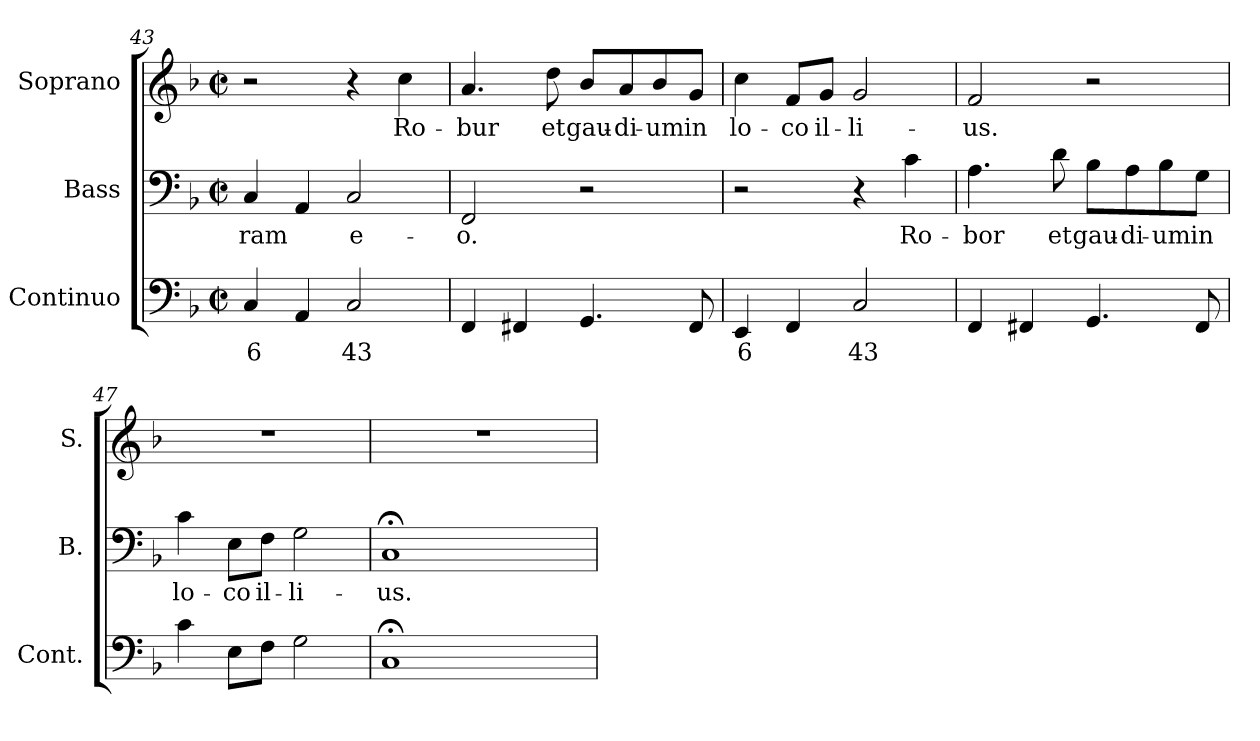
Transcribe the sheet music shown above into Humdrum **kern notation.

**kern	**text	**kern	**text	**kern	**text
*part3	*part3	*part2	*part2	*part1	*part1
*staff3	*staff3	*staff2	*staff2	*staff1	*staff1
*I"Continuo	*	*I"Bass	*	*I"Soprano	*
*I'Cont.	*	*I'B.	*	*I'S.	*
*clefF4	*	*clefF4	*	*clefG2	*
*k[b-]	*	*k[b-]	*	*k[b-]	*
*F:	*	*F:	*	*F:	*
*M2/2	*	*M2/2	*	*M2/2	*
*met(c|)	*	*met(c|)	*	*met(c|)	*
=43	=43	=43	=43	=43	=43
!	!LO:LY:b:color=#000000	!	!	!	!
!	!	!	!LO:LY:b:color=#000000	!	!
4Ci/	6	4Ci/	-ram	2r	.
4AAi/	.	4AAi/	.	.	.
!	!LO:LY:b:color=#000000	!	!	!	!
!	!	!	!LO:LY:b:color=#000000	!	!
2Ci/	43	2Ci/	e-	4r	.
!	!	!	!	!	!LO:LY:b:color=#000000
.	.	.	.	4cci\	Ro-
=44	=44	=44	=44	=44	=44
!	!	!	!LO:LY:b:color=#000000	!	!
!	!	!	!	!	!LO:LY:b:color=#000000
4FFi/	.	2FFi/	-o.	4.ai/	-bur
4FF#Xi/	.	.	.	.	.
!	!	!	!	!	!LO:LY:b:color=#000000
.	.	.	.	8ddi\	et
!	!	!	!	!	!LO:LY:b:color=#000000
4.GGi/	.	2r	.	8b-i/L	gau-
!	!	!	!	!	!LO:LY:b:color=#000000
.	.	.	.	8ai/	-di-
!	!	!	!	!	!LO:LY:b:color=#000000
.	.	.	.	8b-i/	-um
!	!	!	!	!	!LO:LY:b:color=#000000
8FF#i/	.	.	.	8gi/J	in
=45	=45	=45	=45	=45	=45
!	!LO:LY:b:color=#000000	!	!	!	!
!	!	!	!	!	!LO:LY:b:color=#000000
4EEi/	6	2r	.	4cci\	lo-
!	!	!	!	!	!LO:LY:b:color=#000000
4FFi/	.	.	.	8fi/L	-co
!	!	!	!	!	!LO:LY:b:color=#000000
.	.	.	.	8gi/J	il-
!	!LO:LY:b:color=#000000	!	!	!	!
!	!	!	!	!	!LO:LY:b:color=#000000
2Ci/	43	4r	.	2gi/	-li-
!	!	!	!LO:LY:b:color=#000000	!	!
.	.	4ci\	Ro-	.	.
=46	=46	=46	=46	=46	=46
!	!	!	!LO:LY:b:color=#000000	!	!
!	!	!	!	!	!LO:LY:b:color=#000000
4FFi/	.	4.Ai\	-bor	2fi/	-us.
4FF#Xi/	.	.	.	.	.
!	!	!	!LO:LY:b:color=#000000	!	!
.	.	8di\	et	.	.
!	!	!	!LO:LY:b:color=#000000	!	!
4.GGi/	.	8B-i\L	gau-	2r	.
!	!	!	!LO:LY:b:color=#000000	!	!
.	.	8Ai\	-di-	.	.
!	!	!	!LO:LY:b:color=#000000	!	!
.	.	8B-i\	-um	.	.
!	!	!	!LO:LY:b:color=#000000	!	!
8FF#i/	.	8Gi\J	in	.	.
=47	=47	=47	=47	=47	=47
!	!	!	!LO:LY:b:color=#000000	!	!
4ci\	.	4ci\	lo-	1r	.
!	!	!	!LO:LY:b:color=#000000	!	!
8Ei\L	.	8Ei\L	-co	.	.
!	!	!	!LO:LY:b:color=#000000	!	!
8Fi\J	.	8Fi\J	il-	.	.
!	!	!	!LO:LY:b:color=#000000	!	!
2Gi\	.	2Gi\	-li-	.	.
=48	=48	=48	=48	=48	=48
!	!	!	!LO:LY:b:color=#000000	!	!
*	*	*	*	*^	*
1C;i	.	1C;i	-us.	1r	2ryy	.
.	.	.	.	.	4ryy	.
.	.	.	.	.	8ryy	.
.	.	.	.	.	16ryy	.
.	.	.	.	.	32ryy	.
.	.	.	.	.	64ryy	.
.	.	.	.	.	128...ryy	.
.	.	.	.	.	1024ryy	.
*	*	*	*	*v	*v	*
=	=	=	=	=	=
*-	*-	*-	*-	*-	*-
